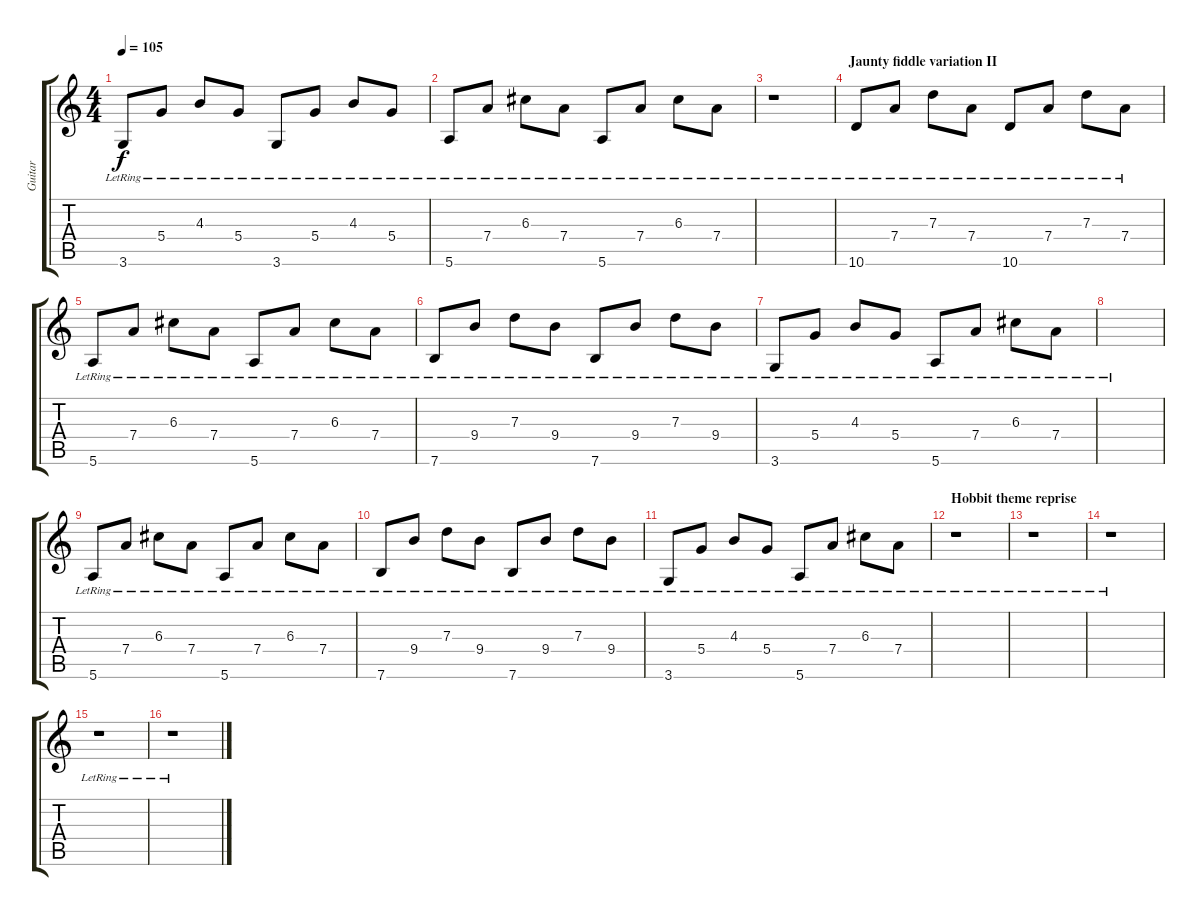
\track ("Guitar" "Guitar") {instrument acousticguitarsteel}
\staff {score tabs}
\tuning (E4 B3 G3 D3 A2 E2) {hide}
\ts (4 4)
\tempo 105
\clef g2
\ks c
3.6{lr}.8{dy f} 5.4{lr}.8 4.3{lr}.8 5.4{lr}.8 3.6{lr}.8 5.4{lr}.8 4.3{lr}.8 5.4{lr}.8 |
5.6{lr}.8 7.4{lr}.8 6.3{lr}.8 7.4{lr}.8 5.6{lr}.8 7.4{lr}.8 6.3{lr}.8 7.4{lr}.8 |
r.1 |
\section ("" "Jaunty fiddle variation II")
10.6{lr}.8 7.4{lr}.8 7.3{lr}.8 7.4{lr}.8 10.6{lr}.8 7.4{lr}.8 7.3{lr}.8 7.4{lr}.8 |
5.6{lr}.8 7.4{lr}.8 6.3{lr}.8 7.4{lr}.8 5.6{lr}.8 7.4{lr}.8 6.3{lr}.8 7.4{lr}.8 |
7.6{lr}.8 9.4{lr}.8 7.3{lr}.8 9.4{lr}.8 7.6{lr}.8 9.4{lr}.8 7.3{lr}.8 9.4{lr}.8 |
3.6{lr}.8 5.4{lr}.8 4.3{lr}.8 5.4{lr}.8 5.6{lr}.8 7.4{lr}.8 6.3{lr}.8 7.4{lr}.8 |
|
5.6{lr}.8 7.4{lr}.8 6.3{lr}.8 7.4{lr}.8 5.6{lr}.8 7.4{lr}.8 6.3{lr}.8 7.4{lr}.8 |
7.6{lr}.8 9.4{lr}.8 7.3{lr}.8 9.4{lr}.8 7.6{lr}.8 9.4{lr}.8 7.3{lr}.8 9.4{lr}.8 |
3.6{lr}.8 5.4{lr}.8 4.3{lr}.8 5.4{lr}.8 5.6{lr}.8 7.4{lr}.8 6.3{lr}.8 7.4{lr}.8 |
\section ("" "Hobbit theme reprise")
r.1 |
r.1 |
r.1 |
r.1 |
r.1
